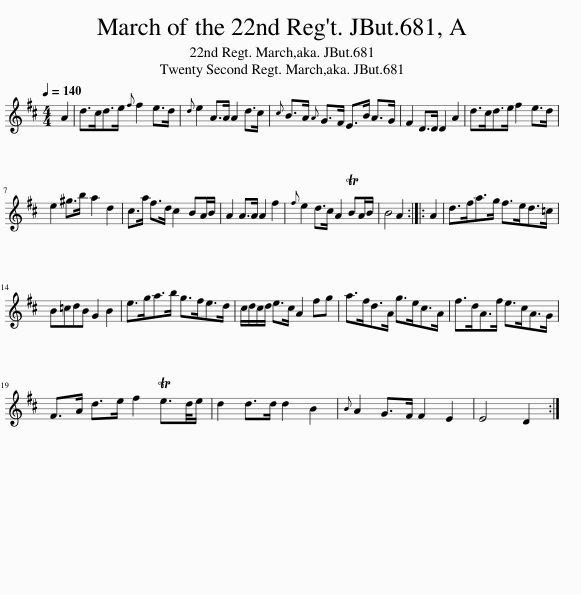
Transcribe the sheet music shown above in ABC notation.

X:1
L:1/8
Q:1/4=140
M:4/4
I:linebreak $
K:D
V:1 treble
V:1
 A2 | d>cd>e{f} f2 e>d |{d} e2 A>A A2 d>c |{c} B>A{A} G>F E>B A>G | F2 D>D D2 A2 | %5
 d>cd>e f2 e>d |$ e2 ^g>b a2 d2 | c>a f>d c2 BA/B/ | A2 A>A A2 f2 |{f} e2 d>c A2 TBA/B/ | %10
 B4 A2 :: A2 | d>fa>g f>ed>=c |$ B=cdB G2 B2 | e>ga>b g>fe>d | %15
 c/d/c/d/ e>c A2 fg | a>fd>A g>ec>A | f>dA>f e>cA>G |$ F>A d>e f2 Te3/2d/4e/ | d2 d>d d2 B2 | %20
{B} A2 G>F F2 E2 | E4 D2 :| %22
